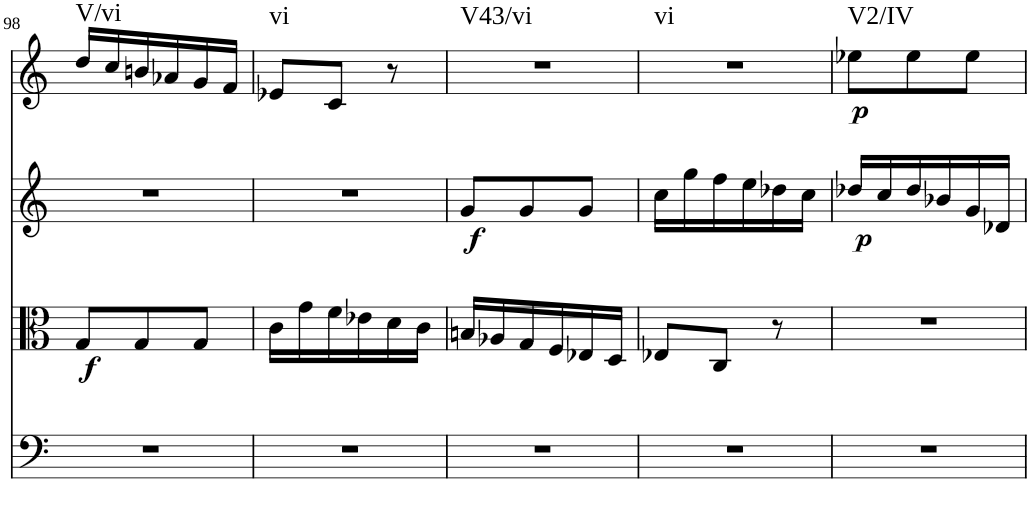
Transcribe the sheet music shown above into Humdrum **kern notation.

**kern	**kern	**dynam	**kern	**dynam	**kern	**dynam	**harte
*part4	*part3	*part3	*part2	*part2	*part1	*part1	*part1
*staff4	*staff3	*staff3	*staff2	*staff2	*staff1	*staff1	*
*I"Violoncello	*I"Viola	*	*I"Violin II	*	*I"Violin I	*	*
!!LO:PB:g=z
*clefF4	*clefC3	*	*clefG2	*	*clefG2	*	*
*k[]	*k[]	*	*k[]	*	*k[]	*	*
*M3/8	*M3/8	*	*M3/8	*	*M3/8	*	*
=98	=98	=98	=98	=98	=98	=98	=98
!	!	!LO:DY:b	!	!	!	!	!LO:H:kt=V/vi
4.r	8G/L	f	4.r	.	16dd/LL	.	N
.	.	.	.	.	16cc/	.	.
.	8G/	.	.	.	16bn/	.	.
.	.	.	.	.	16a-X/	.	.
.	8G/J	.	.	.	16g/	.	.
.	.	.	.	.	16f/JJ	.	.
=99	=99	=99	=99	=99	=99	=99	=99
!	!	!	!	!	!	!	!LO:H:kt=vi
4.r	16c\LL	.	4.r	.	8e-X/L	.	N
.	16g\	.	.	.	.	.	.
.	16f\	.	.	.	8c/J	.	.
.	16e-X\	.	.	.	.	.	.
.	16d\	.	.	.	8r	.	.
.	16c\JJ	.	.	.	.	.	.
=100	=100	=100	=100	=100	=100	=100	=100
!	!	!	!	!LO:DY:b	!	!	!LO:H:kt=V43/vi
4.r	16Bn/LL	.	8g/L	f	4.r	.	N
.	16A-X/	.	.	.	.	.	.
.	16G/	.	8g/	.	.	.	.
.	16F/	.	.	.	.	.	.
.	16E-X/	.	8g/J	.	.	.	.
.	16D/JJ	.	.	.	.	.	.
=101	=101	=101	=101	=101	=101	=101	=101
!	!	!	!	!	!	!	!LO:H:kt=vi
4.r	8E-X/L	.	16cc\LL	.	4.r	.	N
.	.	.	16gg\	.	.	.	.
.	8C/J	.	16ff\	.	.	.	.
.	.	.	16ee\	.	.	.	.
.	8r	.	16dd-X\	.	.	.	.
.	.	.	16cc\JJ	.	.	.	.
=102	=102	=102	=102	=102	=102	=102	=102
!	!	!	!	!LO:DY:b	!	!LO:DY:b	!LO:H:kt=V2/IV
4.r	4.r	.	16dd-X/LL	p	8ee-X\L	p	N
.	.	.	16cc/	.	.	.	.
.	.	.	16dd-/	.	8ee-\	.	.
.	.	.	16b-X/	.	.	.	.
.	.	.	16g/	.	8ee-\J	.	.
.	.	.	16d-X/JJ	.	.	.	.
=	=	=	=	=	=	=	=
*-	*-	*-	*-	*-	*-	*-	*-
